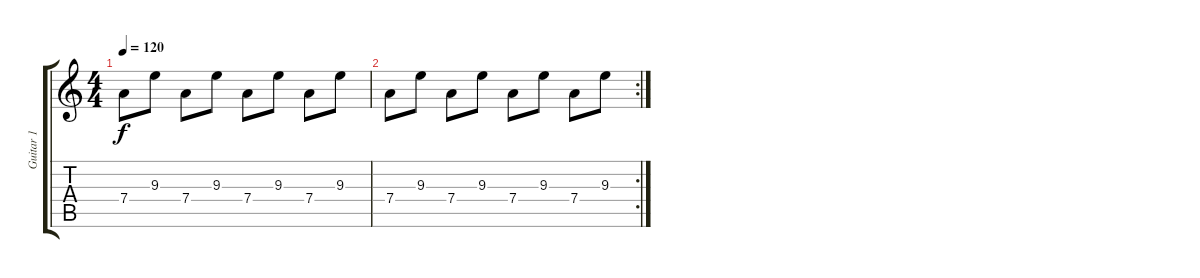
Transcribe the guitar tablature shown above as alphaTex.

\track ("Guitar 1" "Guitar 1") {instrument electricguitarclean}
\staff {score tabs}
\tuning (E4 B3 G3 D3 A2 E2) {hide}
\ts (4 4)
\tempo 120
\clef g2
\ks c
7.4.8{dy f} 9.3.8 7.4.8 9.3.8 7.4.8 9.3.8 7.4.8 9.3.8 |
\rc 2
7.4.8 9.3.8 7.4.8 9.3.8 7.4.8 9.3.8 7.4.8 9.3.8
